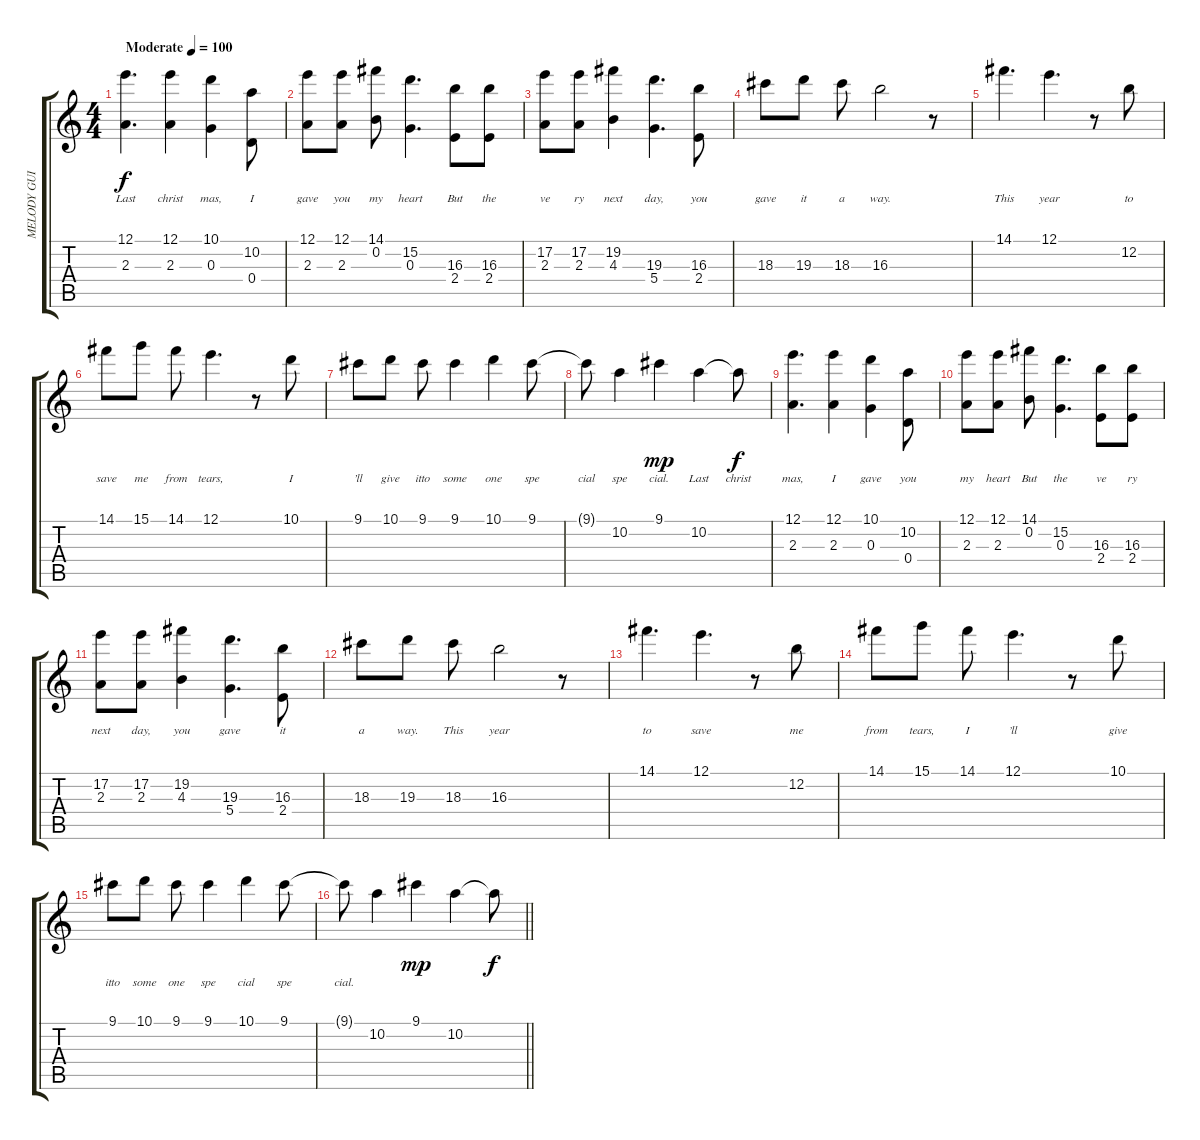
\track ("MELODY GUITAR" "MELODY GUI") {instrument overdrivenguitar}
\staff {score tabs}
\tuning (E4 B3 G3 D3 A2 E2) {hide}
\ts (4 4)
\tempo (100 "Moderate")
\clef g2
\ks c
(12.1 2.3).4{d lyrics (0 "Last") lyrics (1 "") lyrics (2 "") lyrics (3 "") lyrics (4 "") dy f instrument overdrivenguitar} (12.1 2.3).4{lyrics (0 "christ") lyrics (1 "") lyrics (2 "") lyrics (3 "") lyrics (4 "")} (10.1 0.3).4{lyrics (0 "mas,") lyrics (1 "") lyrics (2 "") lyrics (3 "") lyrics (4 "")} (10.2 0.4).8{lyrics (0 "I") lyrics (1 "") lyrics (2 "") lyrics (3 "") lyrics (4 "")} |
(12.1 2.3).8{lyrics (0 "gave") lyrics (1 "") lyrics (2 "") lyrics (3 "") lyrics (4 "")} (12.1 2.3).8{lyrics (0 "you") lyrics (1 "") lyrics (2 "") lyrics (3 "") lyrics (4 "")} (14.1 0.2).8{lyrics (0 "my") lyrics (1 "") lyrics (2 "") lyrics (3 "") lyrics (4 "")} (15.2 0.3).4{d lyrics (0 "heart") lyrics (1 "") lyrics (2 "") lyrics (3 "") lyrics (4 "")} (16.3 2.4).8{lyrics (0 "But") lyrics (1 "") lyrics (2 "") lyrics (3 "") lyrics (4 "")} (16.3 2.4).8{lyrics (0 "the") lyrics (1 "") lyrics (2 "") lyrics (3 "") lyrics (4 "")} |
(17.2 2.3).8{lyrics (0 "ve") lyrics (1 "") lyrics (2 "") lyrics (3 "") lyrics (4 "")} (17.2 2.3).8{lyrics (0 "ry") lyrics (1 "") lyrics (2 "") lyrics (3 "") lyrics (4 "")} (19.2 4.3).4{lyrics (0 "next") lyrics (1 "") lyrics (2 "") lyrics (3 "") lyrics (4 "")} (19.3 5.4).4{d lyrics (0 "day,") lyrics (1 "") lyrics (2 "") lyrics (3 "") lyrics (4 "")} (16.3 2.4).8{lyrics (0 "you") lyrics (1 "") lyrics (2 "") lyrics (3 "") lyrics (4 "")} |
18.3.8{lyrics (0 "gave") lyrics (1 "") lyrics (2 "") lyrics (3 "") lyrics (4 "")} 19.3.8{lyrics (0 "it") lyrics (1 "") lyrics (2 "") lyrics (3 "") lyrics (4 "")} 18.3.8{lyrics (0 "a") lyrics (1 "") lyrics (2 "") lyrics (3 "") lyrics (4 "")} 16.3.2{lyrics (0 "way.") lyrics (1 "") lyrics (2 "") lyrics (3 "") lyrics (4 "")} r.8 |
14.1.4{d lyrics (0 "This") lyrics (1 "") lyrics (2 "") lyrics (3 "") lyrics (4 "")} 12.1.4{d lyrics (0 "year") lyrics (1 "") lyrics (2 "") lyrics (3 "") lyrics (4 "")} r.8 12.2.8{lyrics (0 "to") lyrics (1 "") lyrics (2 "") lyrics (3 "") lyrics (4 "")} |
14.1.8{lyrics (0 "save") lyrics (1 "") lyrics (2 "") lyrics (3 "") lyrics (4 "")} 15.1.8{lyrics (0 "me") lyrics (1 "") lyrics (2 "") lyrics (3 "") lyrics (4 "")} 14.1.8{lyrics (0 "from") lyrics (1 "") lyrics (2 "") lyrics (3 "") lyrics (4 "")} 12.1.4{d lyrics (0 "tears,") lyrics (1 "") lyrics (2 "") lyrics (3 "") lyrics (4 "")} r.8 10.1.8{lyrics (0 "I") lyrics (1 "") lyrics (2 "") lyrics (3 "") lyrics (4 "")} |
9.1.8{lyrics (0 "’ll") lyrics (1 "") lyrics (2 "") lyrics (3 "") lyrics (4 "")} 10.1.8{lyrics (0 "give") lyrics (1 "") lyrics (2 "") lyrics (3 "") lyrics (4 "")} 9.1.8{lyrics (0 "itto") lyrics (1 "") lyrics (2 "") lyrics (3 "") lyrics (4 "")} 9.1.4{lyrics (0 "some") lyrics (1 "") lyrics (2 "") lyrics (3 "") lyrics (4 "")} 10.1.4{lyrics (0 "one") lyrics (1 "") lyrics (2 "") lyrics (3 "") lyrics (4 "")} 9.1.8{lyrics (0 "spe") lyrics (1 "") lyrics (2 "") lyrics (3 "") lyrics (4 "")} |
9.1{t}.8{lyrics (0 "cial") lyrics (1 "") lyrics (2 "") lyrics (3 "") lyrics (4 "")} 10.2.4{lyrics (0 "spe") lyrics (1 "") lyrics (2 "") lyrics (3 "") lyrics (4 "")} 9.1.4{lyrics (0 "cial.") lyrics (1 "") lyrics (2 "") lyrics (3 "") lyrics (4 "") dy mp} 10.2.4{lyrics (0 "Last") lyrics (1 "") lyrics (2 "") lyrics (3 "") lyrics (4 "")} 10.2{t}.8{lyrics (0 "christ") lyrics (1 "") lyrics (2 "") lyrics (3 "") lyrics (4 "") dy f} |
(12.1 2.3).4{d lyrics (0 "mas,") lyrics (1 "") lyrics (2 "") lyrics (3 "") lyrics (4 "")} (12.1 2.3).4{lyrics (0 "I") lyrics (1 "") lyrics (2 "") lyrics (3 "") lyrics (4 "")} (10.1 0.3).4{lyrics (0 "gave") lyrics (1 "") lyrics (2 "") lyrics (3 "") lyrics (4 "")} (10.2 0.4).8{lyrics (0 "you") lyrics (1 "") lyrics (2 "") lyrics (3 "") lyrics (4 "")} |
(12.1 2.3).8{lyrics (0 "my") lyrics (1 "") lyrics (2 "") lyrics (3 "") lyrics (4 "")} (12.1 2.3).8{lyrics (0 "heart") lyrics (1 "") lyrics (2 "") lyrics (3 "") lyrics (4 "")} (14.1 0.2).8{lyrics (0 "But") lyrics (1 "") lyrics (2 "") lyrics (3 "") lyrics (4 "")} (15.2 0.3).4{d lyrics (0 "the") lyrics (1 "") lyrics (2 "") lyrics (3 "") lyrics (4 "")} (16.3 2.4).8{lyrics (0 "ve") lyrics (1 "") lyrics (2 "") lyrics (3 "") lyrics (4 "")} (16.3 2.4).8{lyrics (0 "ry") lyrics (1 "") lyrics (2 "") lyrics (3 "") lyrics (4 "")} |
(17.2 2.3).8{lyrics (0 "next") lyrics (1 "") lyrics (2 "") lyrics (3 "") lyrics (4 "")} (17.2 2.3).8{lyrics (0 "day,") lyrics (1 "") lyrics (2 "") lyrics (3 "") lyrics (4 "")} (19.2 4.3).4{lyrics (0 "you") lyrics (1 "") lyrics (2 "") lyrics (3 "") lyrics (4 "")} (19.3 5.4).4{d lyrics (0 "gave") lyrics (1 "") lyrics (2 "") lyrics (3 "") lyrics (4 "")} (16.3 2.4).8{lyrics (0 "it") lyrics (1 "") lyrics (2 "") lyrics (3 "") lyrics (4 "")} |
18.3.8{lyrics (0 "a") lyrics (1 "") lyrics (2 "") lyrics (3 "") lyrics (4 "")} 19.3.8{lyrics (0 "way.") lyrics (1 "") lyrics (2 "") lyrics (3 "") lyrics (4 "")} 18.3.8{lyrics (0 "This") lyrics (1 "") lyrics (2 "") lyrics (3 "") lyrics (4 "")} 16.3.2{lyrics (0 "year") lyrics (1 "") lyrics (2 "") lyrics (3 "") lyrics (4 "")} r.8 |
14.1.4{d lyrics (0 "to") lyrics (1 "") lyrics (2 "") lyrics (3 "") lyrics (4 "")} 12.1.4{d lyrics (0 "save") lyrics (1 "") lyrics (2 "") lyrics (3 "") lyrics (4 "")} r.8 12.2.8{lyrics (0 "me") lyrics (1 "") lyrics (2 "") lyrics (3 "") lyrics (4 "")} |
14.1.8{lyrics (0 "from") lyrics (1 "") lyrics (2 "") lyrics (3 "") lyrics (4 "")} 15.1.8{lyrics (0 "tears,") lyrics (1 "") lyrics (2 "") lyrics (3 "") lyrics (4 "")} 14.1.8{lyrics (0 "I") lyrics (1 "") lyrics (2 "") lyrics (3 "") lyrics (4 "")} 12.1.4{d lyrics (0 "’ll") lyrics (1 "") lyrics (2 "") lyrics (3 "") lyrics (4 "")} r.8 10.1.8{lyrics (0 "give") lyrics (1 "") lyrics (2 "") lyrics (3 "") lyrics (4 "")} |
9.1.8{lyrics (0 "itto") lyrics (1 "") lyrics (2 "") lyrics (3 "") lyrics (4 "")} 10.1.8{lyrics (0 "some") lyrics (1 "") lyrics (2 "") lyrics (3 "") lyrics (4 "")} 9.1.8{lyrics (0 "one") lyrics (1 "") lyrics (2 "") lyrics (3 "") lyrics (4 "")} 9.1.4{lyrics (0 "spe") lyrics (1 "") lyrics (2 "") lyrics (3 "") lyrics (4 "")} 10.1.4{lyrics (0 "cial") lyrics (1 "") lyrics (2 "") lyrics (3 "") lyrics (4 "")} 9.1.8{lyrics (0 "spe") lyrics (1 "") lyrics (2 "") lyrics (3 "") lyrics (4 "")} |
\barLineRight lightlight
9.1{t}.8{lyrics (0 "cial.") lyrics (1 "") lyrics (2 "") lyrics (3 "") lyrics (4 "")} 10.2.4 9.1.4{dy mp} 10.2.4 10.2{t}.8{dy f}
